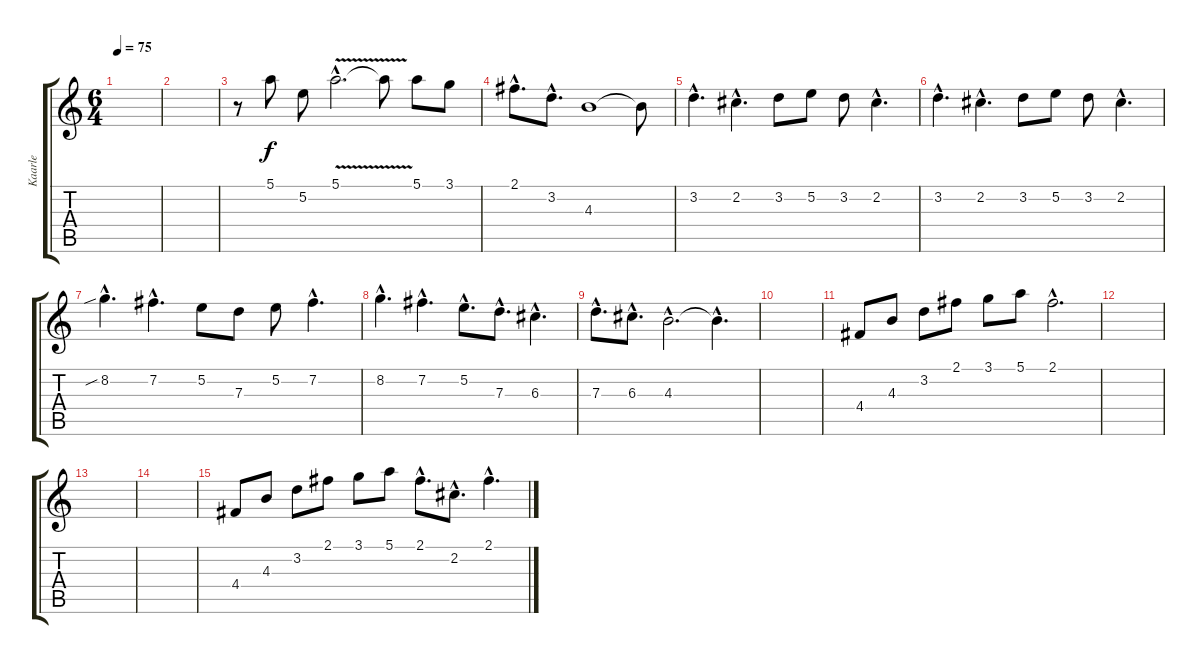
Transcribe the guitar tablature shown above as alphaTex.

\track ("Kaarle" "Kaarle") {instrument distortionguitar}
\staff {score tabs}
\tuning (E4 B3 G3 D3 A2 E2) {hide}
\ts (6 4)
\tempo 75
\clef g2
\ks c
|
|
r.8 5.1.8 5.2.8 5.1{v hac}.2{d} 5.1{t}.8 5.1.8 3.1.8 |
2.1{hac}.8{d} 3.2{hac}.8{d} 4.3.1 4.3{t}.8 |
3.2{hac}.4{d} 2.2{hac}.4{d} 3.2.8 5.2.8 3.2.8 2.2{hac}.4{d} |
3.2{hac}.4{d} 2.2{hac}.4{d} 3.2.8 5.2.8 3.2.8 2.2{hac}.4{d} |
8.2{sib hac}.4{d} 7.2{hac}.4{d} 5.2.8 7.3.8 5.2.8 7.2{hac}.4{d} |
8.2{hac}.4{d} 7.2{hac}.4{d} 5.2{hac}.8{d} 7.3{hac}.8{d} 6.3{hac}.4{d} |
7.3{hac}.8{d} 6.3{hac}.8{d} 4.3{hac}.2{d} 4.3{hac t}.4{d} |
|
4.4.8 4.3.8 3.2.8 2.1.8 3.1.8 5.1.8 2.1{hac}.2{d} |
|
|
|
4.4.8 4.3.8 3.2.8 2.1.8 3.1.8 5.1.8 2.1{hac}.8{d} 2.2{hac}.8{d} 2.1{hac}.4{d}
